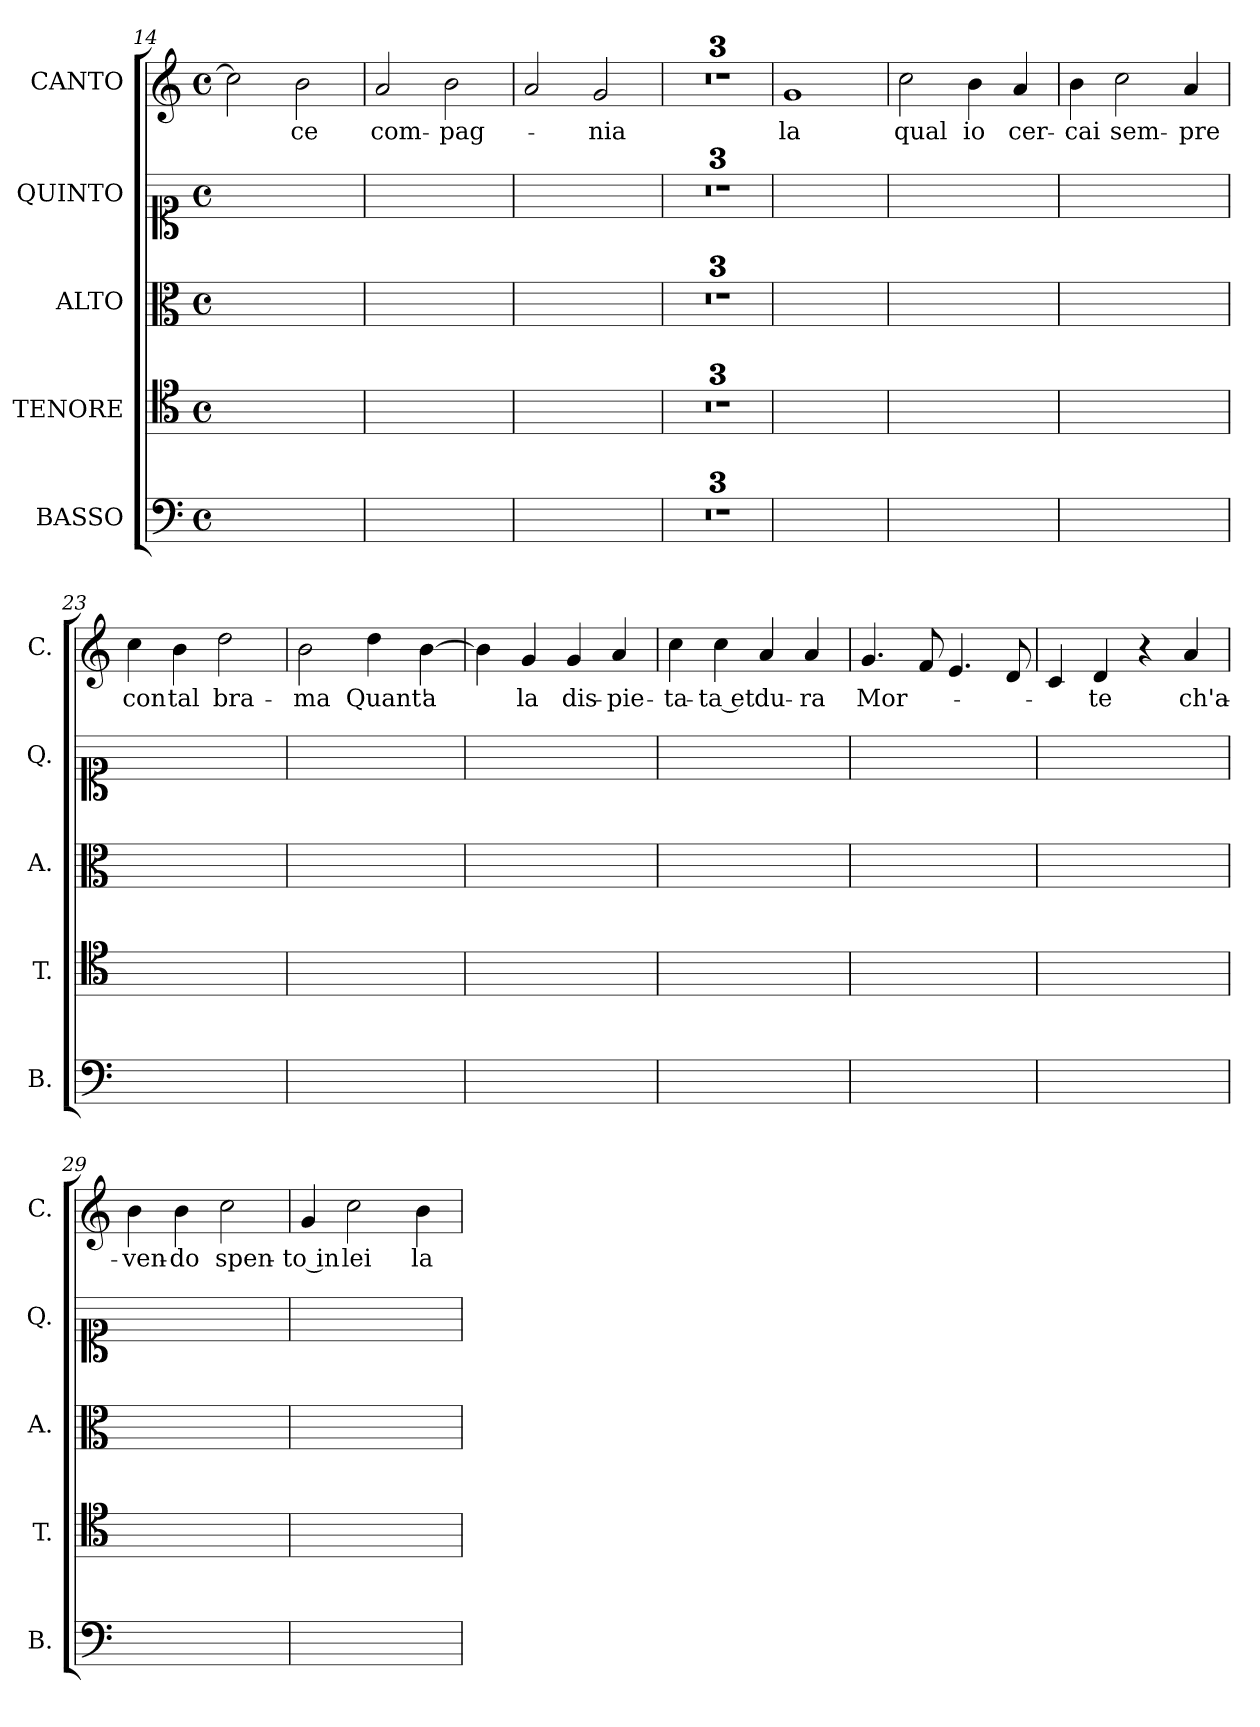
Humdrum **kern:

**kern	**kern	**kern	**kern	**kern	**text
*part5	*part4	*part3	*part2	*part1	*part1
*staff5	*staff4	*staff3	*staff2	*staff1	*staff1
*I"BASSO	*I"TENORE	*I"ALTO	*I"QUINTO	*I"CANTO	*
*I'B.	*I'T.	*I'A.	*I'Q.	*I'C.	*
*clefF4	*clefC4	*clefC3	*clefC1	*clefG2	*
*k[]	*k[]	*k[]	*k[]	*k[]	*
*C:	*C:	*C:	*C:	*C:	*
*M4/4	*M4/4	*M4/4	*M4/4	*M4/4	*
*met(c)	*met(c)	*met(c)	*met(c)	*met(c)	*
=14	=14	=14	=14	=14	=14
1ryy	1ryy	1ryy	1ryy	2cc]	.
.	.	.	.	2b	-ce
!!LO:PB:g=z
=15	=15	=15	=15	=15	=15
1ryy	1ryy	1ryy	1ryy	2a	com-
.	.	.	.	2b	-pag-
=16	=16	=16	=16	=16	=16
1ryy	1ryy	1ryy	1ryy	2a	.
.	.	.	.	2g	-nia
=17	=17	=17	=17	=17	=17
1ryy	1ryy	1ryy	1ryy	1r	.
=18	=18	=18	=18	=18	=18
1ryy	1ryy	1ryy	1ryy	1r	.
=19	=19	=19	=19	=19	=19
1ryy	1ryy	1ryy	1ryy	1r	.
=20	=20	=20	=20	=20	=20
1ryy	1ryy	1ryy	1ryy	1g	la
!!LO:LB:g=z
=21	=21	=21	=21	=21	=21
1ryy	1ryy	1ryy	1ryy	2cc	qual
.	.	.	.	4b	io
.	.	.	.	4a	cer-
=22	=22	=22	=22	=22	=22
1ryy	1ryy	1ryy	1ryy	4b	-cai
.	.	.	.	2cc	sem-
.	.	.	.	4a	-pre
=23	=23	=23	=23	=23	=23
1ryy	1ryy	1ryy	1ryy	4cc	con
.	.	.	.	4b	tal
.	.	.	.	2dd	bra-
=24	=24	=24	=24	=24	=24
1ryy	1ryy	1ryy	1ryy	2b	-ma
.	.	.	.	4dd	Quant'
.	.	.	.	[4b	a
=25	=25	=25	=25	=25	=25
1ryy	1ryy	1ryy	1ryy	4b]	.
.	.	.	.	4g	la
.	.	.	.	4g	dis-
.	.	.	.	4a	-pie-
=26	=26	=26	=26	=26	=26
1ryy	1ryy	1ryy	1ryy	4cc	-ta-
.	.	.	.	4cc	-ta et
.	.	.	.	4a	du-
.	.	.	.	4a	-ra
=27	=27	=27	=27	=27	=27
1ryy	1ryy	1ryy	1ryy	4.g	Mor-
.	.	.	.	8f	.
.	.	.	.	4.e	.
.	.	.	.	8d	.
!!LO:PB:g=z
=28	=28	=28	=28	=28	=28
1ryy	1ryy	1ryy	1ryy	4c	.
.	.	.	.	4d	-te
.	.	.	.	4r	.
.	.	.	.	4a	ch'a-
=29	=29	=29	=29	=29	=29
1ryy	1ryy	1ryy	1ryy	4b	-ven-
.	.	.	.	4b	-do
.	.	.	.	2cc	spen-
=30	=30	=30	=30	=30	=30
1ryy	1ryy	1ryy	1ryy	4g	-to in
.	.	.	.	2cc	lei
.	.	.	.	4b	la
=	=	=	=	=	=
*-	*-	*-	*-	*-	*-
